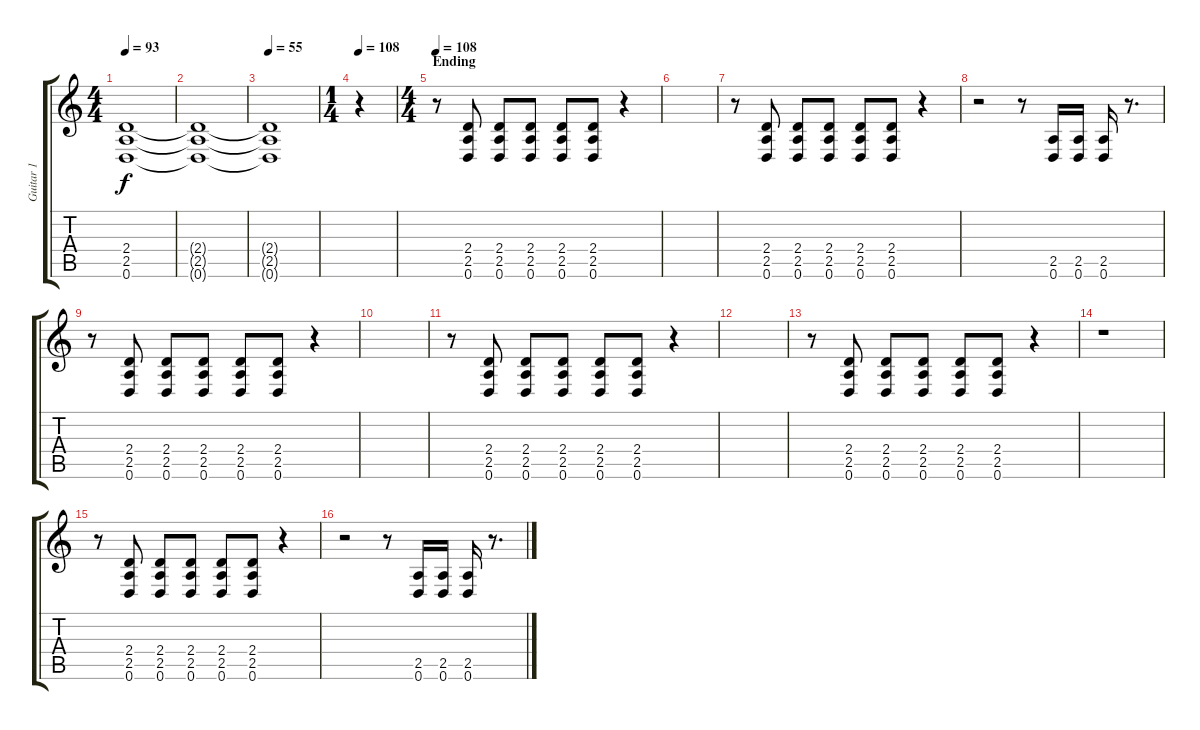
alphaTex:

\track ("Guitar 1" "Guitar 1") {instrument distortionguitar}
\staff {score tabs}
\tuning (D4 A3 F3 C3 G2 D2) {hide}
\ts (4 4)
\tempo 93
\clef g2
\ks c
(2.4{t} 2.5{t} 0.6{t}).1{dy f} |
(2.4{t} 2.5{t} 0.6{t}).1 |
\tempo 55
(2.4{t} 2.5{t} 0.6{t}).1 |
\ts (1 4)
\tempo 108
r.4 |
\ts (4 4)
\section ("" "Ending")
\tempo 108
r.8{volume 13 instrument electricguitarmuted} (2.4 2.5 0.6).8 (2.4 2.5 0.6).8 (2.4 2.5 0.6).8 (2.4 2.5 0.6).8 (2.4 2.5 0.6).8 r.4 |
|
r.8 (2.4 2.5 0.6).8 (2.4 2.5 0.6).8 (2.4 2.5 0.6).8 (2.4 2.5 0.6).8 (2.4 2.5 0.6).8 r.4 |
r.2 r.8 (2.5 0.6).16 (2.5 0.6).16 (2.5 0.6).16 r.8{d} |
r.8 (2.4 2.5 0.6).8 (2.4 2.5 0.6).8 (2.4 2.5 0.6).8 (2.4 2.5 0.6).8 (2.4 2.5 0.6).8 r.4 |
|
r.8 (2.4 2.5 0.6).8 (2.4 2.5 0.6).8 (2.4 2.5 0.6).8 (2.4 2.5 0.6).8 (2.4 2.5 0.6).8 r.4 |
|
r.8 (2.4 2.5 0.6).8 (2.4 2.5 0.6).8 (2.4 2.5 0.6).8 (2.4 2.5 0.6).8 (2.4 2.5 0.6).8 r.4 |
r.1 |
r.8 (2.4 2.5 0.6).8 (2.4 2.5 0.6).8 (2.4 2.5 0.6).8 (2.4 2.5 0.6).8 (2.4 2.5 0.6).8 r.4 |
r.2 r.8 (2.5 0.6).16 (2.5 0.6).16 (2.5 0.6).16 r.8{d}
